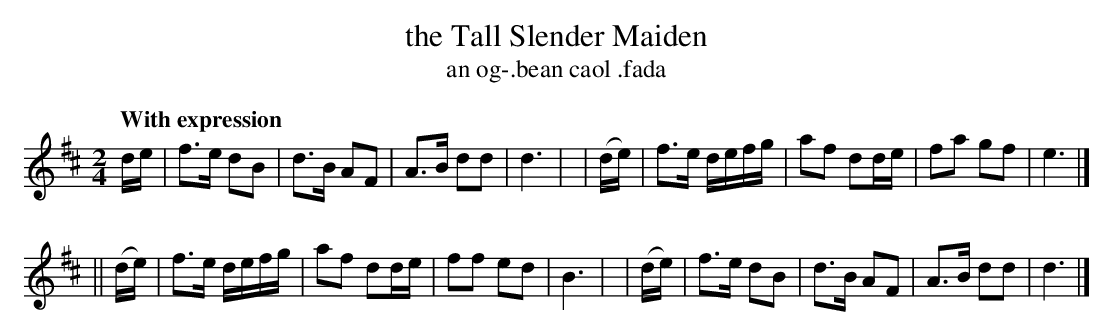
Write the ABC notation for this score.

X:1
T: the Tall Slender Maiden
T: an og-\.bean caol \.fada
Q: "With expression"
M: 2/4
L: 1/8
K: D
   d/e/  | f>e dB | d>B AF | A>B dd | d3 |\
| (d/e/) | f>e d/e/f/g/ | af dd/e/ | fa gf | e3 |]
||(d/e/) | f>e d/e/f/g/ | af dd/e/ | ff ed | B3 |\
| (d/e/) | f>e dB | d>B AF | A>B dd | d3 |]
